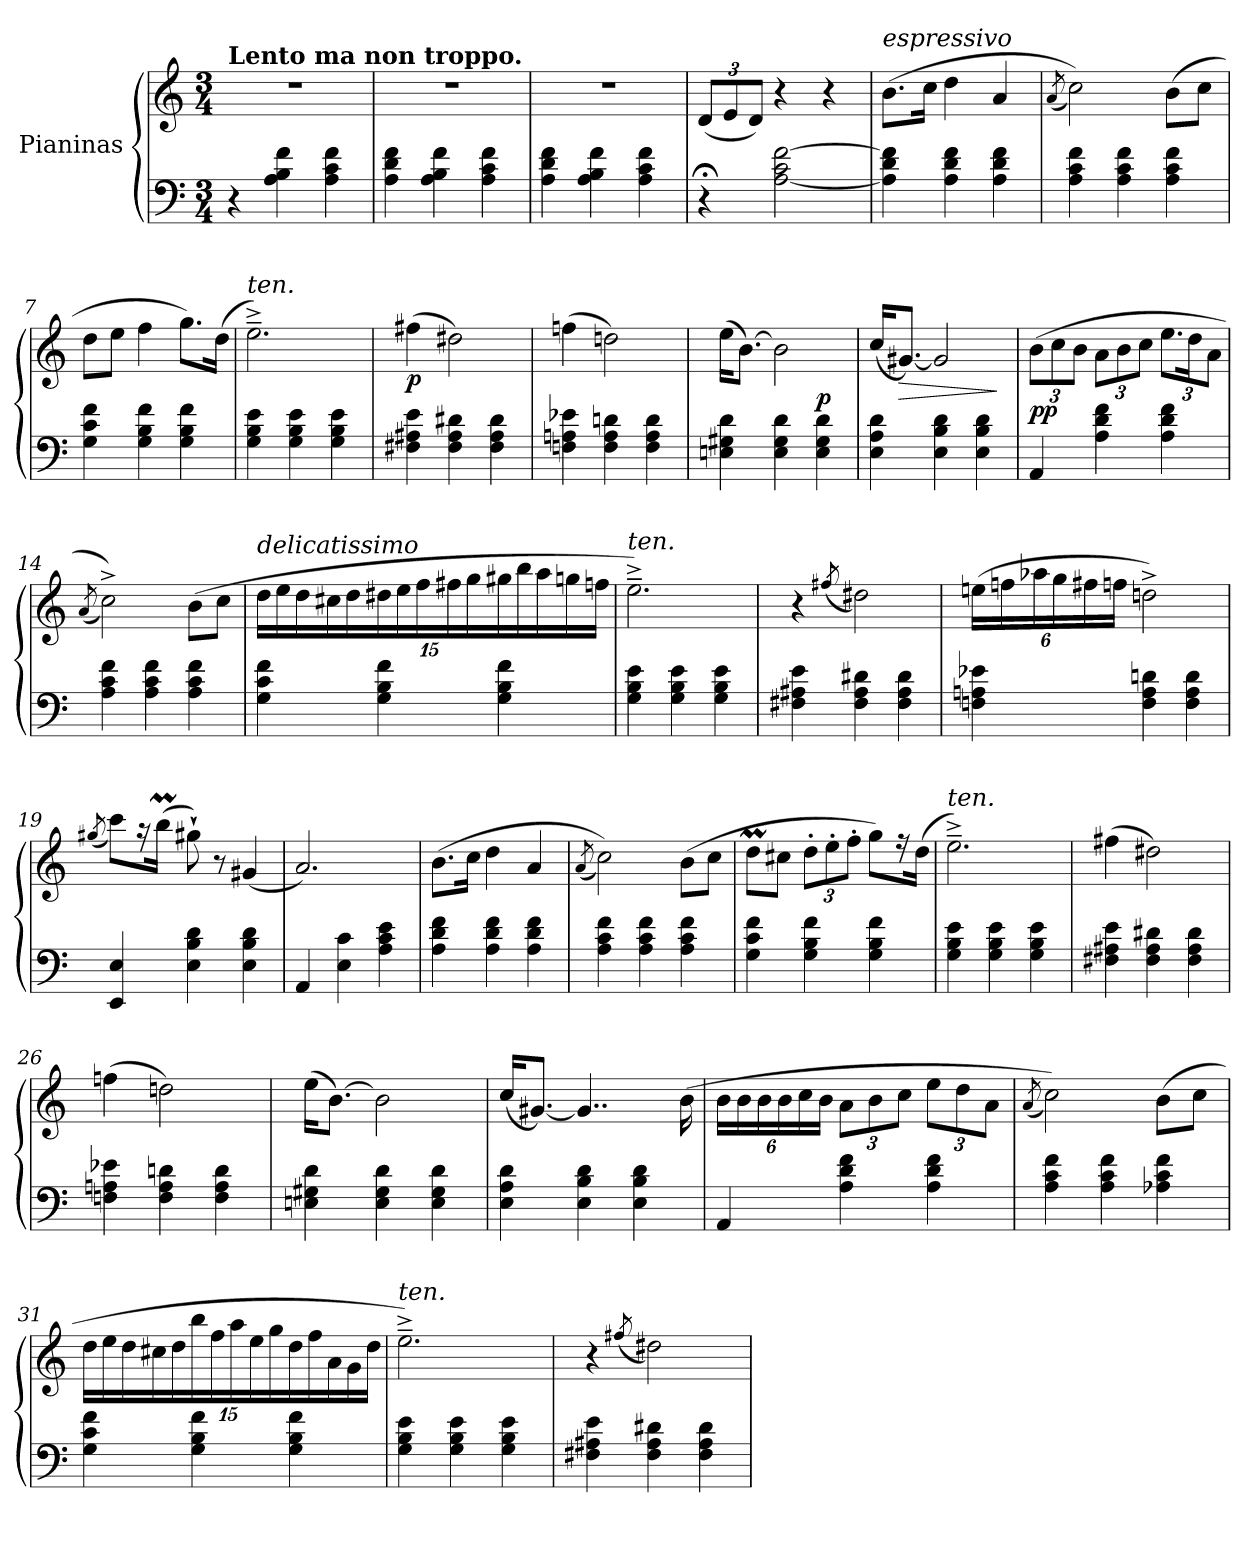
**kern	**kern	**dynam
*part1	*part1	*part1
*staff2	*staff1	*staff1/2
*I"Pianinas	*	*
*clefF4	*clefG2	*
*k[]	*k[]	*
*M3/4	*M3/4	*
*MM87	*MM87	*
=1	=1	=1
!	!LO:TX:a:B:t=Lento ma non troppo.	!
4r	2.r	.
4A\ 4B\ 4f\	.	.
4A\ 4c\ 4f\	.	.
=2	=2	=2
4A\ 4d\ 4f\	2.r	.
4A\ 4B\ 4f\	.	.
4A\ 4c\ 4f\	.	.
=3	=3	=3
4A\ 4d\ 4f\	2.r	.
4A\ 4B\ 4f\	.	.
4A\ 4c\ 4f\	.	.
=4	=4	=4
*	*Xbrackettup	*
4r;<	(12d/L	.
.	12e/	.
.	12d/J)	.
[2A\ 2c\ [2f\	4r	.
.	4r	.
=5	=5	=5
!	!LO:TX:a:i:t=espressivo	!
4A\] 4d\ 4f\]	(8.b\L	.
.	16cc\Jk	.
4A\ 4d\ 4f\	4dd\	.
4A\ 4d\ 4f\	4a/	.
=6	=6	=6
.	(8qa/	.
4A\ 4c\ 4f\	2cc\))	.
4A\ 4c\ 4f\	.	.
4A\ 4c\ 4f\	(8b\L	.
.	8cc\J	.
=7	=7	=7
4G\ 4c\ 4f\	8dd\L	.
.	8ee\J	.
4G\ 4B\ 4f\	4ff\	.
4G\ 4B\ 4f\	8.gg\L)	.
.	(16dd\Jk	.
!!LO:LB:g=z
=8	=8	=8
!	!LO:TX:a:i:t=ten.	!
4G\ 4B\ 4e\	2.ee^~\)	.
4G\ 4B\ 4e\	.	.
4G\ 4B\ 4e\	.	.
=9	=9	=9
!	!	!LO:DY:b
4F#X\ 4A#X\ 4e\	(4ff#X\	p
4F#\ 4A#\ 4d#X\	2dd#X\)	.
4F#\ 4A#\ 4d#\	.	.
=10	=10	=10
4Fn\ 4An\ 4e-X\	(4ffn\	.
4F\ 4A\ 4dn\	2ddn\)	.
4F\ 4A\ 4d\	.	.
=11	=11	=11
4En\ 4G#X\ 4d\	(16ee\KL	.
.	[8.b\J)	.
4E\ 4G#\ 4d\	2b\]	.
!	!	!LO:DY:a=2
4E\ 4G#\ 4d\	.	p
=12	=12	=12
4E\ 4A\ 4d\	(16cc/KL	.
!	!	!LO:HP:b
.	[8.g#X/J)	>
4E\ 4B\ 4d\	2g#/]	.
4E\ 4B\ 4d\	.	.
.	.	]
=13	=13	=13
!	!	!LO:DY:b
4AA/	(12b\L	pp
.	12cc\	.
.	12b\J	.
4A\ 4d\ 4f\	12a\L	.
.	12b\	.
.	12cc\J	.
4A\ 4d\ 4f\	12.ee\L	.
.	24dd\K	.
.	12a\J	.
=14	=14	=14
.	(8qa/	.
4A\ 4c\ 4f\	2cc^\))	.
4A\ 4c\ 4f\	.	.
4A\ 4c\ 4f\	(8b\L	.
.	8cc\J	.
!!LO:LB:g=z
=15	=15	=15
!	!LO:TX:a:i:t=delicatissimo	!
4G\ 4c\ 4f\	20dd!\L	.
.	20ee!\	.
.	20dd!\	.
.	20cc#X!\	.
.	20dd!\	.
4G\ 4B\ 4f\	20dd#X!\	.
.	20ee!\	.
.	20ff!\	.
.	20ff#X!\	.
.	20gg!\	.
4G\ 4B\ 4f\	20gg#X!\	.
.	20bb!\	.
.	20aa!\	.
.	20ggn!\	.
.	20ffn!\J	.
=16	=16	=16
!	!LO:TX:a:i:t=ten.	!
4G\ 4B\ 4e\	2.ee^~\)	.
4G\ 4B\ 4e\	.	.
4G\ 4B\ 4e\	.	.
=17	=17	=17
4F#X\ 4A#X\ 4e\	4r	.
.	(8qff#X/	.
4F#\ 4A#\ 4d#X\	2dd#X\)	.
4F#\ 4A#\ 4d#\	.	.
=18	=18	=18
4Fn\ 4An\ 4e-X\	(24een\LL	.
.	24ffn\	.
.	24aa-X\	.
.	24gg\	.
.	24ff#X\	.
.	24ffn\JJ	.
4F\ 4A\ 4dn\	2ddn^\)	.
4F\ 4A\ 4d\	.	.
!!LO:LB:g=z
=19	=19	=19
.	(8qgg#X/	.
4EE/ 4E/	8ccc\L)	.
.	16raa	.
.	(16bbm\Jk	.
4E\ 4B\ 4d\	8gg#X`\)	.
.	8r	.
4E\ 4B\ 4d\	(4g#X/	.
=20	=20	=20
4AA/	2.a/)	.
4E\ 4c\	.	.
4A\ 4c\ 4e\	.	.
=21	=21	=21
4A\ 4d\ 4f\	(8.b\L	.
.	16cc\Jk	.
4A\ 4d\ 4f\	4dd\	.
4A\ 4d\ 4f\	4a/	.
=22	=22	=22
.	(8qa/	.
4A\ 4c\ 4f\	2cc\))	.
4A\ 4c\ 4f\	.	.
4A\ 4c\ 4f\	(8b\L	.
.	8cc\J	.
=23	=23	=23
4G\ 4c\ 4f\	8ddM\L	.
.	8cc#X\J	.
4G\ 4B\ 4f\	12dd'\L	.
.	12ee'\	.
.	12ff'\J	.
4G\ 4B\ 4f\	8gg\L)	.
.	16rff	.
.	(16dd\Jk	.
=24	=24	=24
!	!LO:TX:a:i:t=ten.	!
4G\ 4B\ 4e\	2.ee^~\)	.
4G\ 4B\ 4e\	.	.
4G\ 4B\ 4e\	.	.
!!LO:LB:g=z
=25	=25	=25
4F#X\ 4A#X\ 4e\	(4ff#X\	.
4F#\ 4A#\ 4d#X\	2dd#X\)	.
4F#\ 4A#\ 4d#\	.	.
=26	=26	=26
4Fn\ 4An\ 4e-X\	(4ffn\	.
4F\ 4A\ 4dn\	2ddn\)	.
4F\ 4A\ 4d\	.	.
=27	=27	=27
4En\ 4G#X\ 4d\	(16ee\KL	.
.	[8.b\J)	.
4E\ 4G#\ 4d\	2b\]	.
4E\ 4G#\ 4d\	.	.
=28	=28	=28
4E\ 4A\ 4d\	(16cc/KL	.
.	[8.g#X/J)	.
4E\ 4B\ 4d\	4..g#/]	.
4E\ 4B\ 4d\	.	.
.	(16b\	.
=29	=29	=29
4AA/	24b\LL	.
.	24b\	.
.	24b\	.
.	24b\	.
.	24cc\	.
.	24b\JJ	.
4A\ 4d\ 4f\	12a\L	.
.	12b\	.
.	12cc\J	.
4A\ 4d\ 4f\	12ee\L	.
.	12dd\	.
.	12a\J	.
=30	=30	=30
.	(8qa/	.
4A\ 4c\ 4f\	2cc\))	.
4A\ 4c\ 4f\	.	.
4A-X\ 4c\ 4f\	(8b\L	.
.	8cc\J	.
!!LO:PB:g=z
=31	=31	=31
4G\ 4c\ 4f\	20dd!\L	.
.	20ee!\	.
.	20dd!\	.
.	20cc#X!\	.
.	20dd!\	.
4G\ 4B\ 4f\	20bb!\	.
.	20ff!\	.
.	20aa!\	.
.	20ee!\	.
.	20gg!\	.
4G\ 4B\ 4f\	20dd!\	.
.	20ff!\	.
.	20a!\	.
.	20g!\	.
.	20dd!\J	.
=32	=32	=32
!	!LO:TX:a:i:t=ten.	!
4G\ 4B\ 4e\	2.ee^~\)	.
4G\ 4B\ 4e\	.	.
4G\ 4B\ 4e\	.	.
=33	=33	=33
4F#X\ 4A#X\ 4e\	4r	.
.	(8qff#X/	.
4F#\ 4A#\ 4d#X\	2dd#X\)	.
4F#\ 4A#\ 4d#\	.	.
=	=	=
*-	*-	*-
